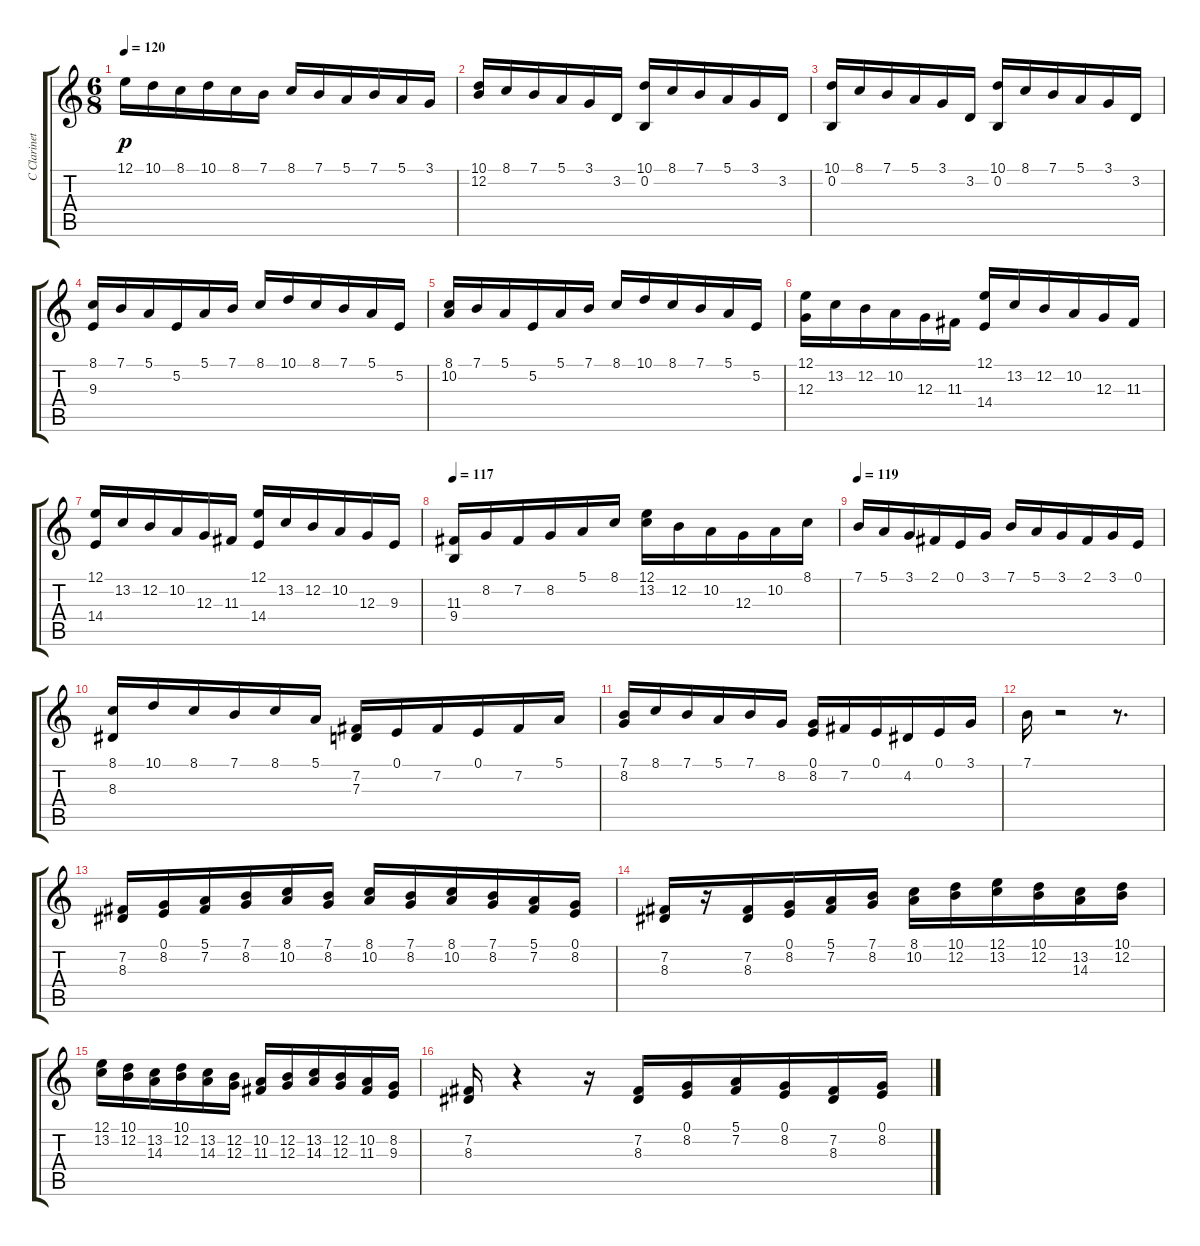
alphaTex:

\track ("C Clarinets" "C Clarinet") {instrument clarinet}
\staff {score tabs}
\tuning (E4 B3 G3 D3 A2 E2) {hide}
\ts (6 8)
\tempo 120
\clef g2
\ks c
12.1.16{dy p} 10.1.16 8.1.16 10.1.16 8.1.16 7.1.16 8.1.16 7.1.16 5.1.16 7.1.16 5.1.16 3.1.16 |
(10.1 12.2).16 8.1.16 7.1.16 5.1.16 3.1.16 3.2.16 (10.1 0.2).16 8.1.16 7.1.16 5.1.16 3.1.16 3.2.16 |
(10.1 0.2).16 8.1.16 7.1.16 5.1.16 3.1.16 3.2.16 (10.1 0.2).16 8.1.16 7.1.16 5.1.16 3.1.16 3.2.16 |
(8.1 9.3).16 7.1.16 5.1.16 5.2.16 5.1.16 7.1.16 8.1.16 10.1.16 8.1.16 7.1.16 5.1.16 5.2.16 |
(8.1 10.2).16 7.1.16 5.1.16 5.2.16 5.1.16 7.1.16 8.1.16 10.1.16 8.1.16 7.1.16 5.1.16 5.2.16 |
(12.1 12.3).16 13.2.16 12.2.16 10.2.16 12.3.16 11.3.16 (12.1 14.4).16 13.2.16 12.2.16 10.2.16 12.3.16 11.3.16 |
(12.1 14.4).16 13.2.16 12.2.16 10.2.16 12.3.16 11.3.16 (12.1 14.4).16 13.2.16 12.2.16 10.2.16 12.3.16 9.3.16 |
\tempo 117
(11.3 9.4).16 8.2.16 7.2.16 8.2.16 5.1.16 8.1.16 (12.1 13.2).16 12.2.16 10.2.16 12.3.16 10.2.16 8.1.16 |
\tempo 119
7.1.16 5.1.16 3.1.16 2.1.16 0.1.16 3.1.16 7.1.16 5.1.16 3.1.16 2.1.16 3.1.16 0.1.16 |
(8.1 8.3).16 10.1.16 8.1.16 7.1.16 8.1.16 5.1.16 (7.2 7.3).16 0.1.16 7.2.16 0.1.16 7.2.16 5.1.16 |
(7.1 8.2).16 8.1.16 7.1.16 5.1.16 7.1.16 8.2.16 (0.1 8.2).16 7.2.16 0.1.16 4.2.16 0.1.16 3.1.16 |
7.1.16 r.2 r.8{d} |
(7.2 8.3).16 (0.1 8.2).16 (5.1 7.2).16 (7.1 8.2).16 (8.1 10.2).16 (7.1 8.2).16 (8.1 10.2).16 (7.1 8.2).16 (8.1 10.2).16 (7.1 8.2).16 (5.1 7.2).16 (0.1 8.2).16 |
(7.2 8.3).16 r.16 (7.2 8.3).16 (0.1 8.2).16 (5.1 7.2).16 (7.1 8.2).16 (8.1 10.2).16 (10.1 12.2).16 (12.1 13.2).16 (10.1 12.2).16 (13.2 14.3).16 (10.1 12.2).16 |
(12.1 13.2).16 (10.1 12.2).16 (13.2 14.3).16 (10.1 12.2).16 (13.2 14.3).16 (12.2 12.3).16 (10.2 11.3).16 (12.2 12.3).16 (13.2 14.3).16 (12.2 12.3).16 (10.2 11.3).16 (8.2 9.3).16 |
(7.2 8.3).16 r.4 r.16 (7.2 8.3).16 (0.1 8.2).16 (5.1 7.2).16 (0.1 8.2).16 (7.2 8.3).16 (0.1 8.2).16
